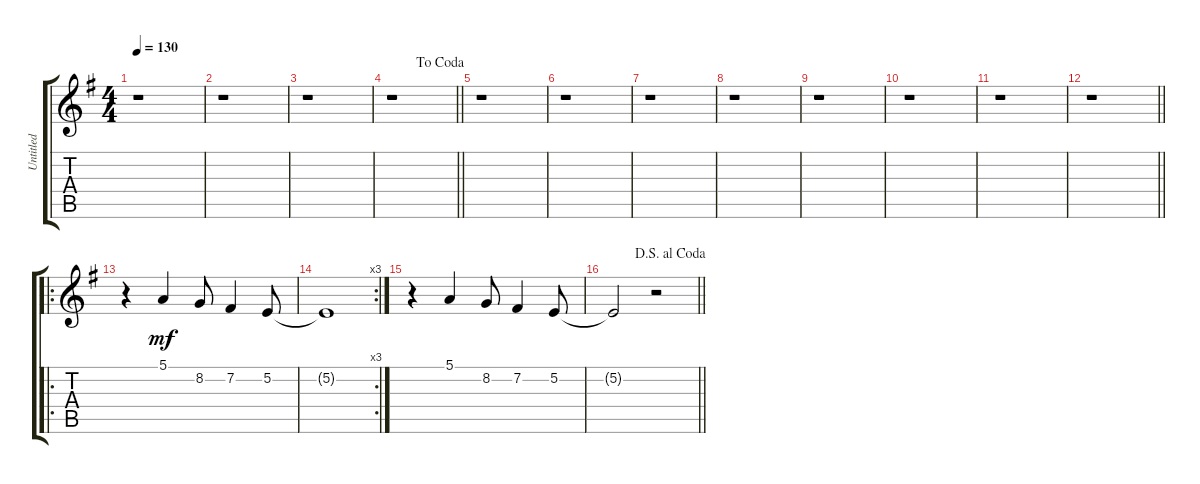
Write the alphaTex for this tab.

\track ("Untitled" "Untitled") {instrument churchorgan}
\staff {score tabs}
\tuning (E4 B3 G3 D3 A2 E2) {hide}
\ts (4 4)
\tempo 130
\clef g2
\ks g
r.1{dy mp} |
r.1 |
r.1 |
\jump dacoda
\barLineRight lightlight
r.1 |
r.1 |
r.1 |
r.1 |
r.1 |
r.1 |
r.1 |
r.1 |
\barLineRight lightlight
r.1 |
\ro
r.4 5.1.4{dy mf} 8.2.8 7.2.4 5.2.8 |
\rc 3
5.2{t}.1 |
r.4 5.1.4 8.2.8 7.2.4 5.2.8 |
\jump dalsegnoalcoda
\barLineRight lightlight
5.2{t}.2 r.2
